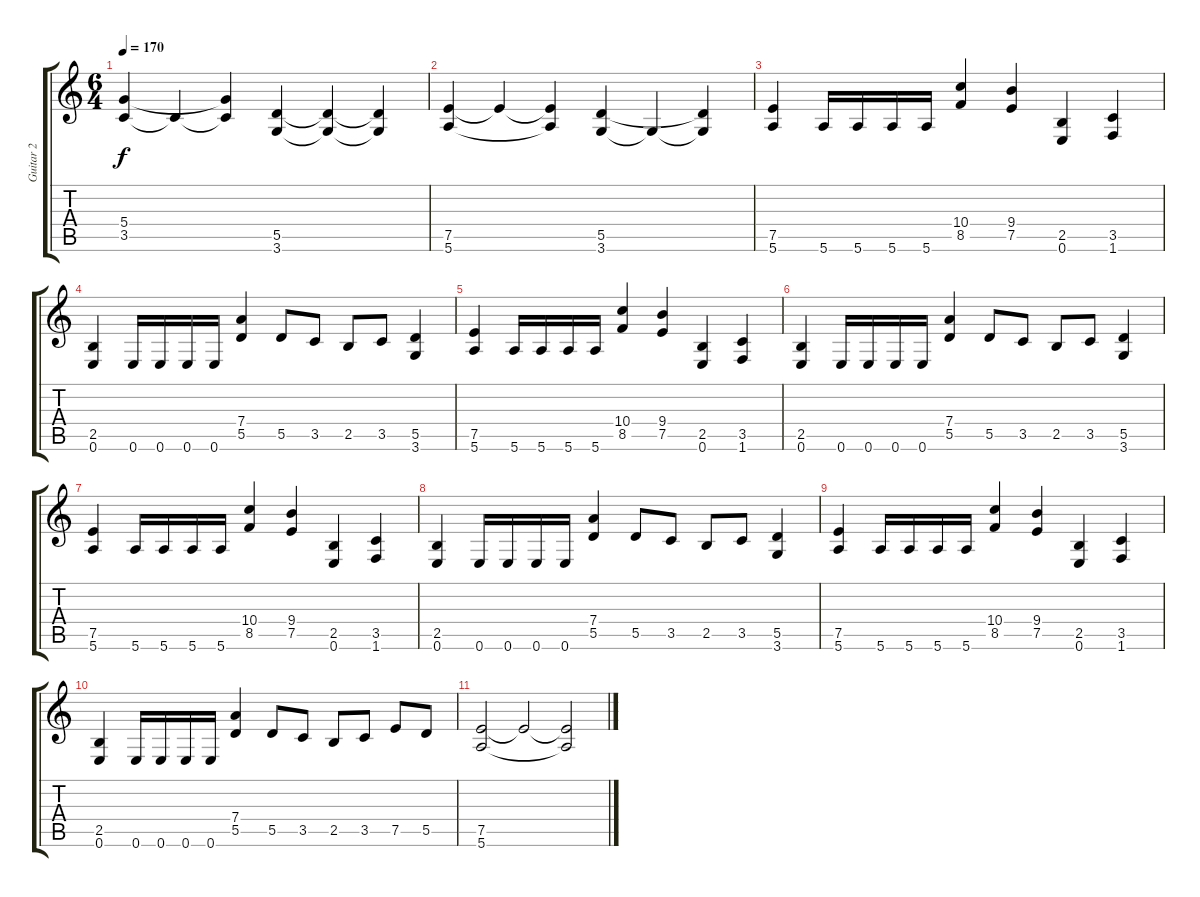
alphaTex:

\track ("Guitar 2" "Guitar 2") {instrument distortionguitar}
\staff {score tabs}
\tuning (E4 B3 G3 D3 A2 E2) {hide}
\ts (6 4)
\tempo 170
\clef g2
\ks c
(5.4 3.5).4{dy f} 3.5{t}.4 (5.4{t} 3.5{t}).4 (5.5 3.6).4 (5.5{t} 3.6{t}).4 (5.5{t} 3.6{t}).4 |
(7.5 5.6).4 7.5{t}.4 (7.5{t} 5.6{t}).4 (5.5 3.6).4 3.6{t}.4 (5.5{t} 3.6{t}).4 |
(7.5 5.6).4 5.6.16 5.6.16 5.6.16 5.6.16 (10.4 8.5).4 (9.4 7.5).4 (2.5 0.6).4 (3.5 1.6).4 |
(2.5 0.6).4 0.6.16 0.6.16 0.6.16 0.6.16 (7.4 5.5).4 5.5.8 3.5.8 2.5.8 3.5.8 (5.5 3.6).4 |
(7.5 5.6).4 5.6.16 5.6.16 5.6.16 5.6.16 (10.4 8.5).4 (9.4 7.5).4 (2.5 0.6).4 (3.5 1.6).4 |
(2.5 0.6).4 0.6.16 0.6.16 0.6.16 0.6.16 (7.4 5.5).4 5.5.8 3.5.8 2.5.8 3.5.8 (5.5 3.6).4 |
(7.5 5.6).4 5.6.16 5.6.16 5.6.16 5.6.16 (10.4 8.5).4 (9.4 7.5).4 (2.5 0.6).4 (3.5 1.6).4 |
(2.5 0.6).4 0.6.16 0.6.16 0.6.16 0.6.16 (7.4 5.5).4 5.5.8 3.5.8 2.5.8 3.5.8 (5.5 3.6).4 |
(7.5 5.6).4 5.6.16 5.6.16 5.6.16 5.6.16 (10.4 8.5).4 (9.4 7.5).4 (2.5 0.6).4 (3.5 1.6).4 |
(2.5 0.6).4 0.6.16 0.6.16 0.6.16 0.6.16 (7.4 5.5).4 5.5.8 3.5.8 2.5.8 3.5.8 7.5.8 5.5.8 |
(7.5 5.6).2 7.5{t}.2 (7.5{t} 5.6{t}).2
